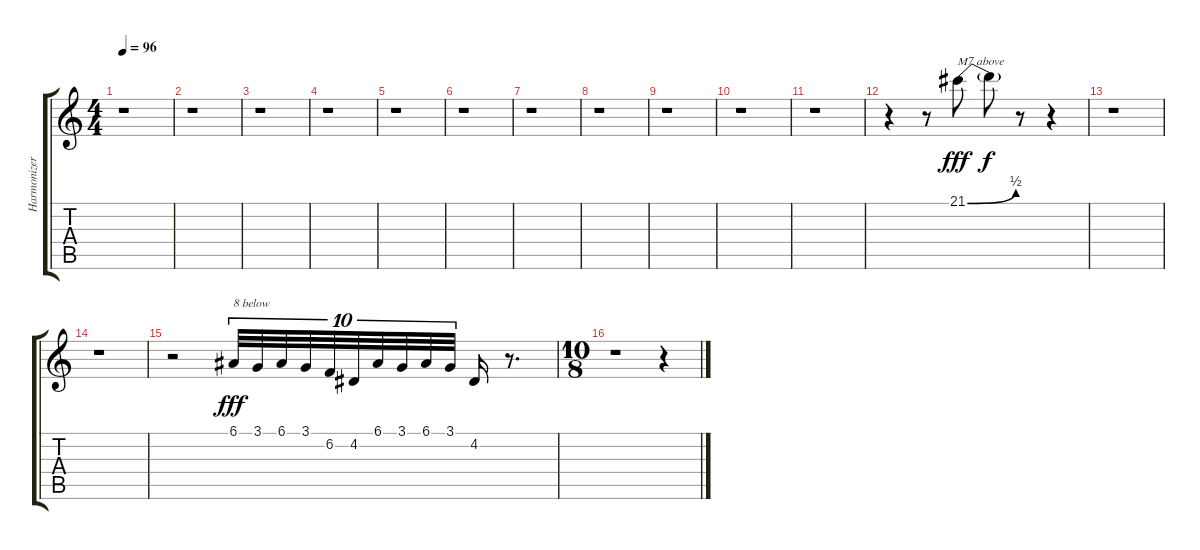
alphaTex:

\track ("Harmonizer 3" "Harmonizer") {instrument lead6voice}
\staff {score tabs}
\tuning (E4 B3 G3 D3 A2 E2) {hide}
\ts (4 4)
\tempo 96
\clef g2
\ks c
r.1{dy fff} |
r.1 |
r.1 |
r.1 |
r.1 |
r.1 |
r.1 |
r.1 |
r.1 |
r.1 |
r.1 |
r.4 r.8 21.1{be (bend 0 0 60 2)}.8{txt "M7 above"} 21.1{t}.8{dy f} r.8 r.4 |
r.1 |
r.1 |
r.2 6.1.32{tu (10 8) txt "8 below" dy fff instrument overdrivenguitar} 3.1.32{tu (10 8)} 6.1.32{tu (10 8)} 3.1.32{tu (10 8)} 6.2.32{tu (10 8)} 4.2.32{tu (10 8)} 6.1.32{tu (10 8)} 3.1.32{tu (10 8)} 6.1.32{tu (10 8)} 3.1.32{tu (10 8)} 4.2.16 r.8{d} |
\ts (10 8)
r.1 r.4
